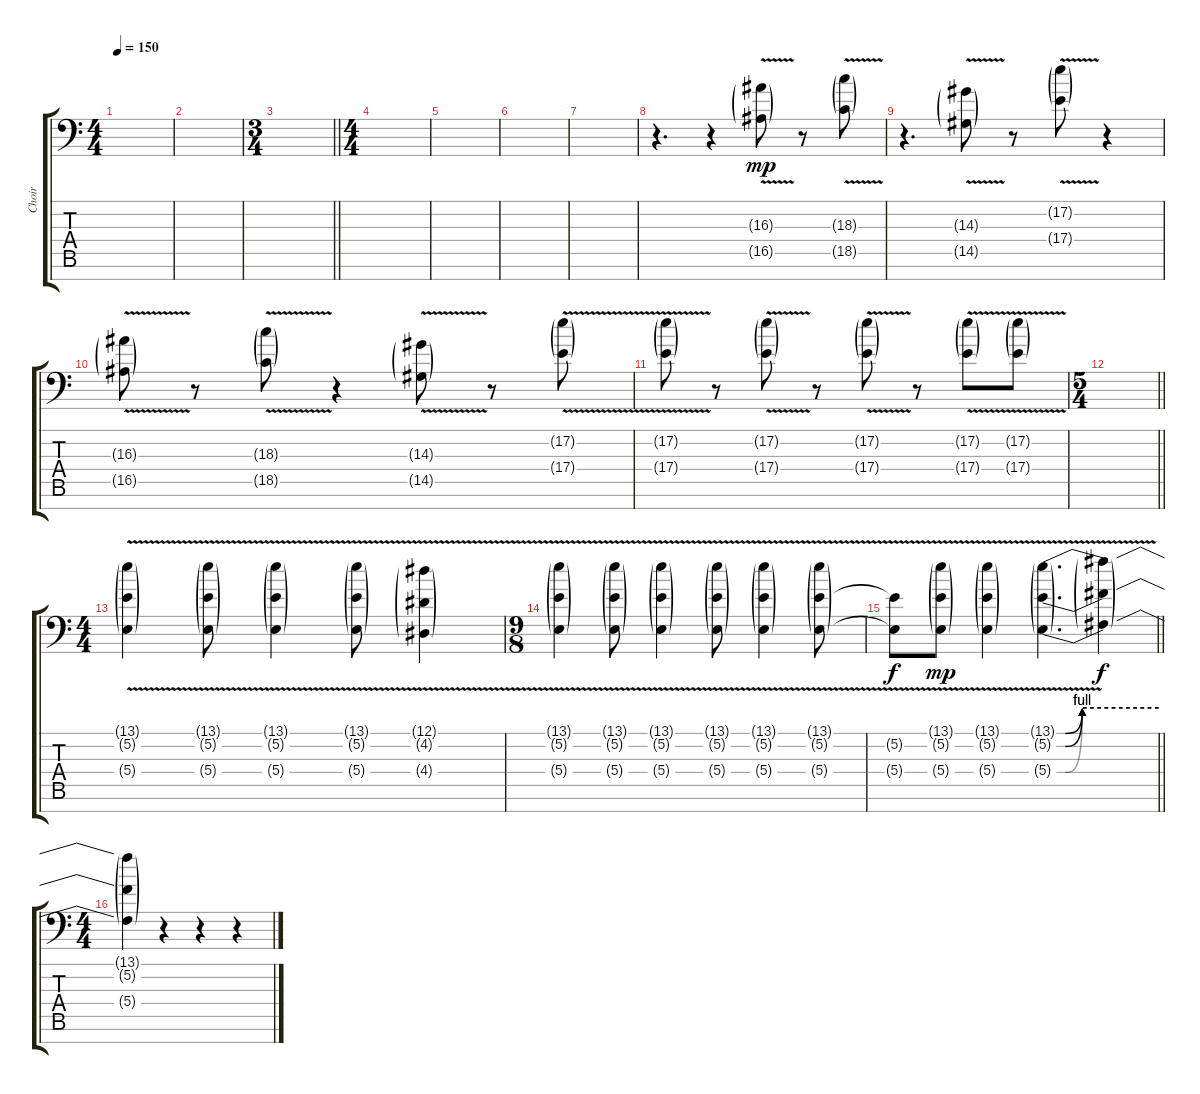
\track ("Choir" "Choir") {instrument choiraahs}
\staff {score tabs}
\tuning (Eb4 B3 Gb3 B2 Gb2 B1 Gb1) {hide}
\ts (4 4)
\tempo 150
\clef f4
\ks c
|
|
\ts (3 4)
\barLineRight lightlight
|
\ts (4 4)
|
|
|
|
r.4{d} r.4 (16.3{v g} 16.5{v g}).8{dy mp} r.8 (18.3{v g} 18.5{v g}).8 |
r.4{d} (14.3{v g} 14.5{v g}).8 r.8 (17.2{v g} 17.4{v g}).8 r.4 |
(16.3{v g} 16.5{v g}).8 r.8 (18.3{v g} 18.5{v g}).8 r.4 (14.3{v g} 14.5{v g}).8 r.8 (17.2{v g} 17.4{v g}).8 |
(17.2{v g} 17.4{v g}).8 r.8 (17.2{v g} 17.4{v g}).8 r.8 (17.2{v g} 17.4{v g}).8 r.8 (17.2{v g} 17.4{v g}).8 (17.2{v g} 17.4{v g}).8 |
\ts (5 4)
\barLineRight lightlight
|
\ts (4 4)
(13.1{v g} 5.2{v g} 5.4{v g}).4 (13.1{v g} 5.2{v g} 5.4{v g}).8 (13.1{v g} 5.2{v g} 5.4{v g}).4 (13.1{v g} 5.2{v g} 5.4{v g}).8 (12.1{v g} 4.2{v g} 4.4{v g}).4 |
\ts (9 8)
(13.1{v g} 5.2{v g} 5.4{v g}).4 (13.1{v g} 5.2{v g} 5.4{v g}).8 (13.1{v g} 5.2{v g} 5.4{v g}).4 (13.1{v g} 5.2{v g} 5.4{v g}).8 (13.1{v g} 5.2{v g} 5.4{v g}).4 (13.1{v g} 5.2{v g} 5.4{v g}).8 |
\barLineRight lightlight
(5.2{t} 5.4{t}).8{dy f} (13.1{v g} 5.2{v g} 5.4{v g}).8{dy mp} (13.1{v g} 5.2{v g} 5.4{v g}).4 (13.1{be (custom 0 0 5 0 15 4 60 4) v g} 5.2{be (custom 0 0 5 0 15 4 60 4) v g} 5.4{be (custom 0 0 5 0 15 4 60 4) v g}).4{d} (13.1{t} 5.2{t} 5.4{t}).4{dy f} |
\ts (4 4)
(13.1{t} 5.2{t} 5.4{t}).4 r.4 r.4 r.4
